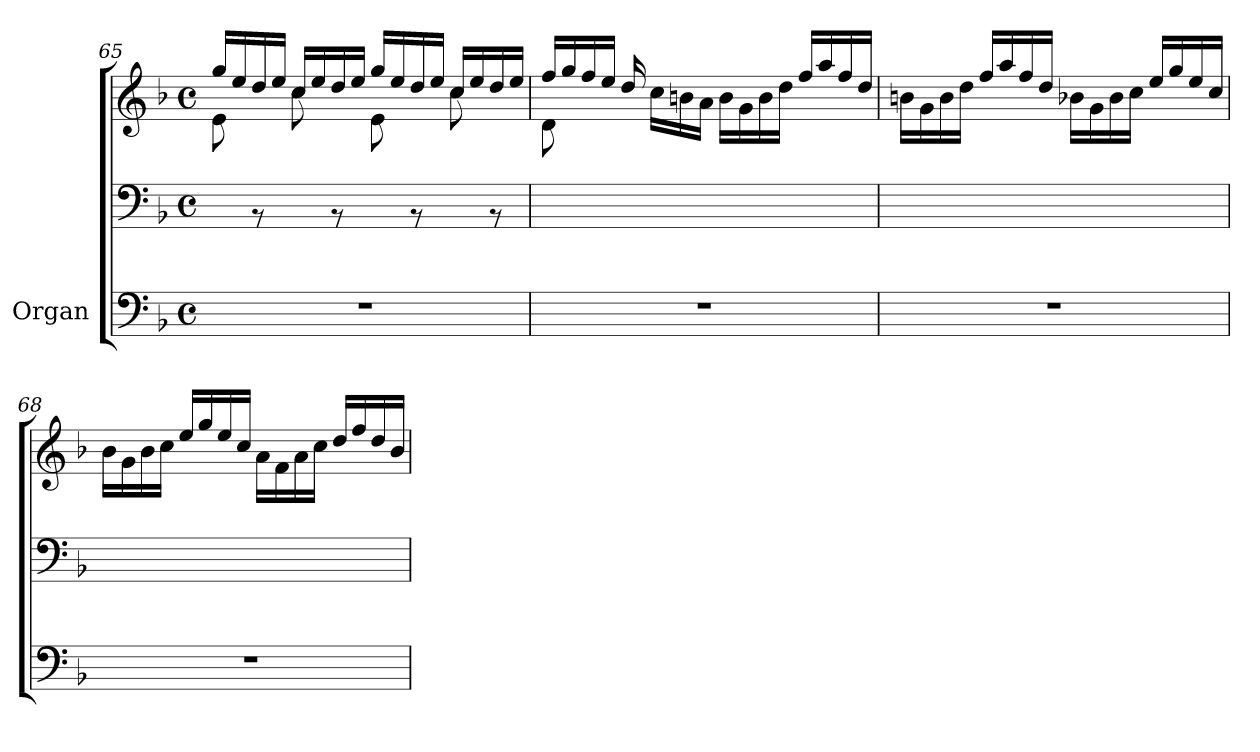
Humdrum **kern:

**kern	**kern	**kern
*part1	*part1	*part1
*staff3	*staff2	*staff1
*I"Organ	*	*
!!LO:PB:g=z
*clefF4	*clefF4	*clefG2
*k[b-]	*k[b-]	*k[b-]
*M4/4	*M4/4	*M4/4
*met(c)	*met(c)	*met(c)
=65	=65	=65
*	*	*^
1r	8ryy	16gg/LL	8e\
.	.	16ee/	.
.	8rBB	16dd/	8ryy
.	.	16ee/JJ	.
.	8ryy	16cc/LL	8cc\
.	.	16ee/	.
.	8rBB	16dd/	8ryy
.	.	16ee/JJ	.
.	8ryy	16gg/LL	8e\
.	.	16ee/	.
.	8rBB	16dd/	8ryy
.	.	16ee/JJ	.
.	8ryy	16cc/LL	8cc\
.	.	16ee/	.
.	8rBB	16dd/	8ryy
.	.	16ee/JJ	.
=66	=66	=66	=66
1r	8ryy	16ff/LL	8d\
.	.	16gg/	.
.	8.ryy	16ff/	8.ryy
.	.	16ee/JJ	.
.	.	16dd/	.
.	4..ryy	16ryy	16cc\LL
.	.	8ryy	16bn\
.	.	.	16a\JJ
.	.	4ryy	16b\LL
.	.	.	16g\
.	.	.	16b\
.	.	.	16dd\JJ
.	4ryy	16ff/LL	4ryy
.	.	16aa/	.
.	.	16ff/	.
.	.	16dd/JJ	.
=67	=67	=67	=67
1r	4ryy	4ryy	16bn\LL
.	.	.	16g\
.	.	.	16b\
.	.	.	16dd\JJ
.	8.ryy	16ff/LL	4ryy
.	.	16aa/	.
.	.	16ff/	.
.	16ryy	16dd/JJ	.
.	4ryy	4ryy	16b-X\LL
.	.	.	16g\
.	.	.	16b-\
.	.	.	16cc\JJ
.	4ryy	16ee/LL	4ryy
.	.	16gg/	.
.	.	16ee/	.
.	.	16cc/JJ	.
!!LO:LB:g=z	!!
=68	=68	=68	=68
1r	4ryy	4ryy	16b-\LL
.	.	.	16g\
.	.	.	16b-\
.	.	.	16cc\JJ
.	4ryy	16ee/LL	4ryy
.	.	16gg/	.
.	.	16ee/	.
.	.	16cc/JJ	.
.	4ryy	4ryy	16a\LL
.	.	.	16f\
.	.	.	16a\
.	.	.	16cc\JJ
.	4ryy	16dd/LL	4ryy
.	.	16ff/	.
.	.	16dd/	.
.	.	16b-/JJ	.
*	*	*v	*v
=	=	=
*-	*-	*-
